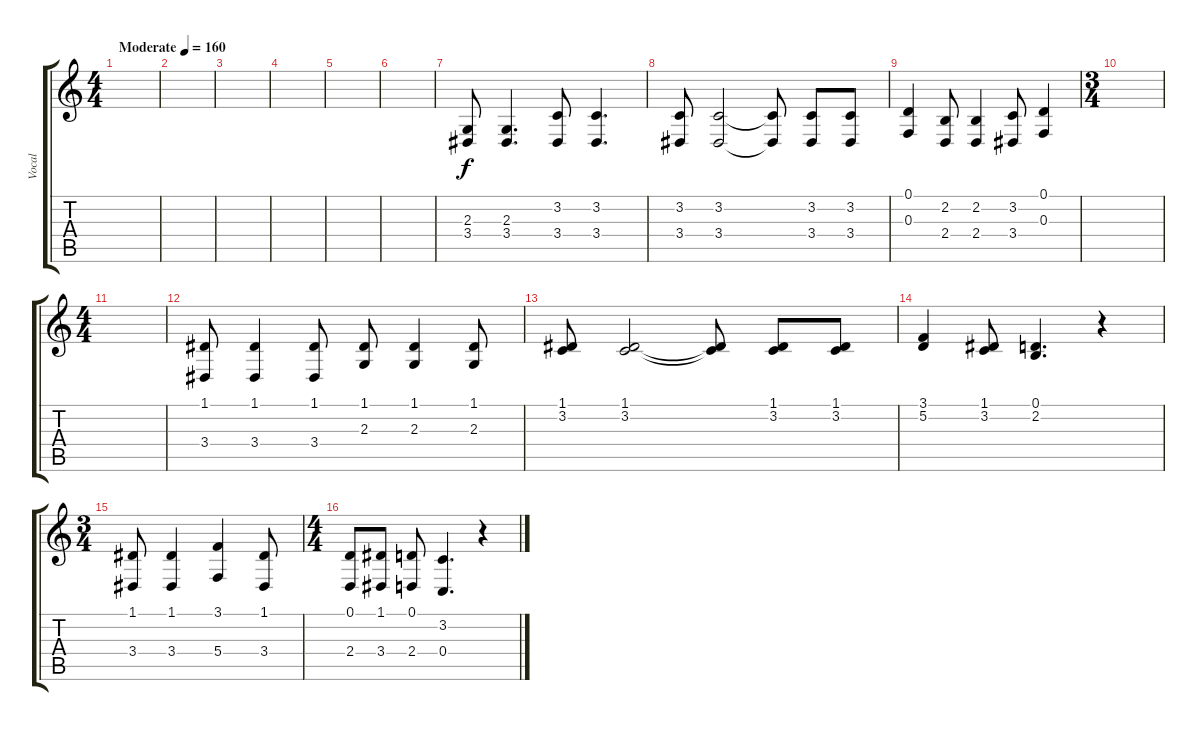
\track ("Vocal" "Vocal") {instrument englishhorn}
\staff {score tabs}
\tuning (D4 A3 F3 C3 G2 C2) {hide}
\ts (4 4)
\tempo (160 "Moderate")
\clef g2
\ks c
|
|
|
|
|
|
(2.3 3.4).8 (2.3 3.4).4{d} (3.2 3.4).8 (3.2 3.4).4{d} |
(3.2 3.4).8 (3.2 3.4).2 (3.2{t} 3.4{t}).8 (3.2 3.4).8 (3.2 3.4).8 |
(0.1 0.3).4 (2.2 2.4).8 (2.2 2.4).4 (3.2 3.4).8 (0.1 0.3).4 |
\ts (3 4)
|
\ts (4 4)
|
(1.1 3.4).8 (1.1 3.4).4 (1.1 3.4).8 (1.1 2.3).8 (1.1 2.3).4 (1.1 2.3).8 |
(1.1 3.2).8 (1.1 3.2).2 (1.1{t} 3.2{t}).8 (1.1 3.2).8 (1.1 3.2).8 |
(3.1 5.2).4 (1.1 3.2).8 (0.1 2.2).4{d} r.4 |
\ts (3 4)
(1.1 3.4).8 (1.1 3.4).4 (3.1 5.4).4 (1.1 3.4).8 |
\ts (4 4)
(0.1 2.4).8 (1.1 3.4).8 (0.1 2.4).8 (3.2 0.4).4{d} r.4
